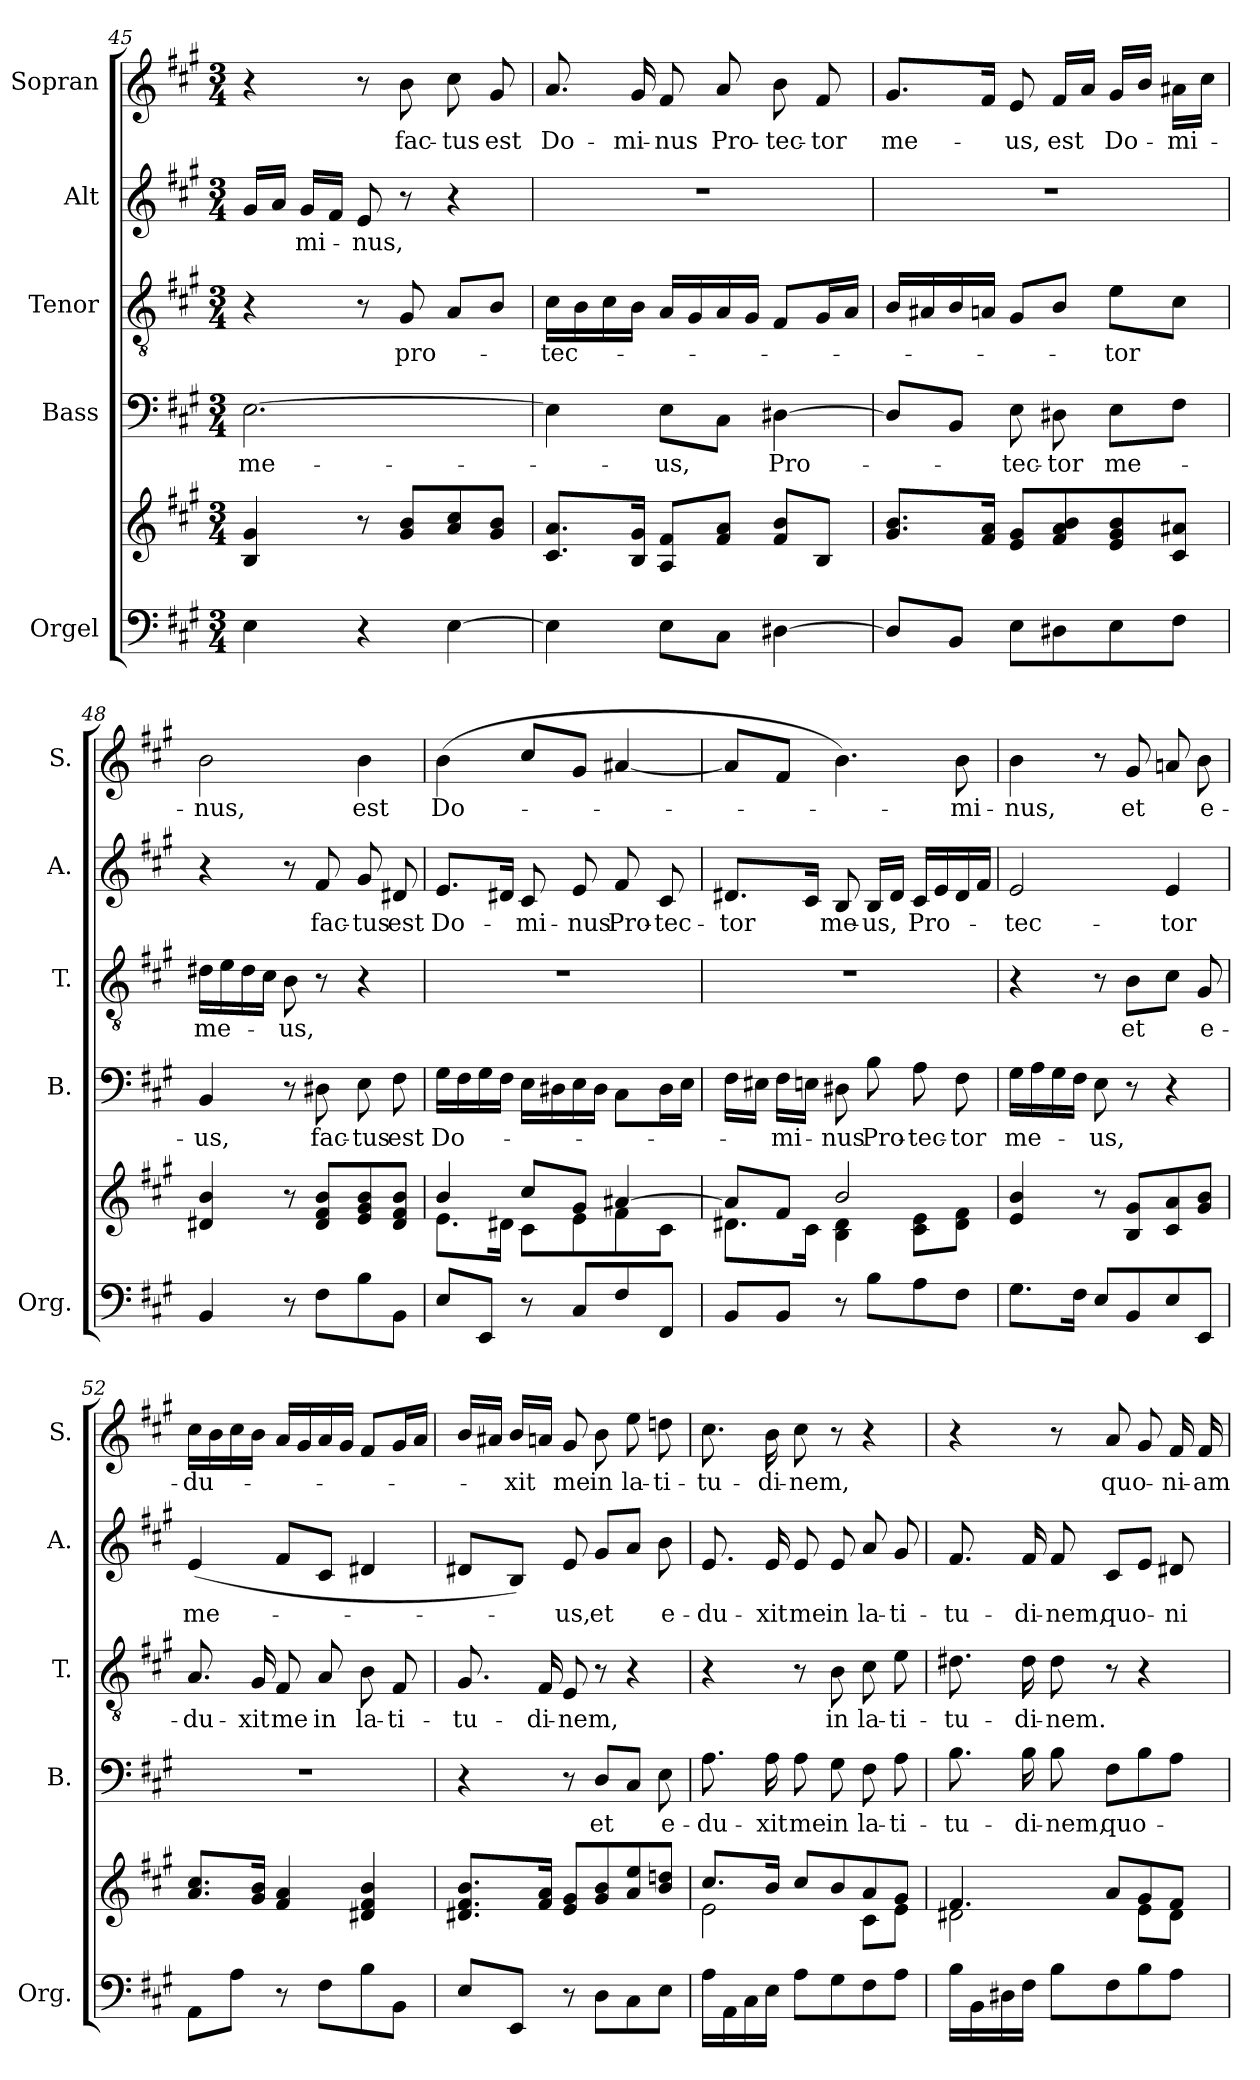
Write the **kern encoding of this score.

**kern	**kern	**kern	**text	**kern	**text	**kern	**text	**kern	**text
*part5	*part5	*part4	*part4	*part3	*part3	*part2	*part2	*part1	*part1
*staff6	*staff5	*staff4	*staff4	*staff3	*staff3	*staff2	*staff2	*staff1	*staff1
*I"Orgel	*	*I"Bass	*	*I"Tenor	*	*I"Alt	*	*I"Sopran	*
*I'Org.	*	*I'B.	*	*I'T.	*	*I'A.	*	*I'S.	*
*clefF4	*clefG2	*clefF4	*	*clefGv2	*	*clefG2	*	*clefG2	*
*k[f#c#g#]	*k[f#c#g#]	*k[f#c#g#]	*	*k[f#c#g#]	*	*k[f#c#g#]	*	*k[f#c#g#]	*
*A:	*A:	*A:	*	*A:	*	*A:	*	*A:	*
*M3/4	*M3/4	*M3/4	*	*M3/4	*	*M3/4	*	*M3/4	*
=45	=45	=45	=45	=45	=45	=45	=45	=45	=45
!	!	!	!LO:LY:b	!	!	!	!	!	!
4E\	4B/ 4g#/	[2.E\	me-	4r	.	16g#/LL	.	4r	.
.	.	.	.	.	.	16a/JJ	.	.	.
!	!	!	!	!	!	!	!LO:LY:b	!	!
.	.	.	.	.	.	16g#/LL	-mi-	.	.
.	.	.	.	.	.	16f#/JJ	.	.	.
!	!	!	!	!	!	!	!LO:LY:b	!	!
4r	8r	.	.	8r	.	8e/	-nus,	8r	.
!	!	!	!	!	!LO:LY:b	!	!	!	!LO:LY:b
.	8g#/ 8b/L	.	.	8G#/	pro-	8r	.	8b\	fac-
!	!	!	!	!	!	!	!	!	!LO:LY:b
[4E\	8a/ 8cc#/	.	.	8A/L	.	4r	.	8cc#\	-tus
!	!	!	!	!	!	!	!	!	!LO:LY:b
.	8g#/ 8b/J	.	.	8B/J	.	.	.	8g#/	est
=46	=46	=46	=46	=46	=46	=46	=46	=46	=46
!	!	!	!	!	!LO:LY:b	!	!	!	!LO:LY:b
4E\]	8.c#/ 8.a/L	4E\]	.	16c#\LL	-tec-	2.r	.	8.a/	Do-
.	.	.	.	16B\	.	.	.	.	.
.	.	.	.	16c#\	.	.	.	.	.
!	!	!	!	!	!	!	!	!	!LO:LY:b
.	16B/ 16g#/Jk	.	.	16B\JJ	.	.	.	16g#/	-mi-
!	!	!	!LO:LY:b	!	!	!	!	!	!LO:LY:b
8E\L	8A/ 8f#/L	8E\L	-us,	16A/LL	.	.	.	8f#/	-nus
.	.	.	.	16G#/	.	.	.	.	.
!	!	!	!	!	!	!	!	!	!LO:LY:b
8C#\J	8f#/ 8a/J	8C#\J	.	16A/	.	.	.	8a/	Pro-
.	.	.	.	16G#/JJ	.	.	.	.	.
!	!	!	!LO:LY:b	!	!	!	!	!	!LO:LY:b
[4D#X\	8f#/ 8b/L	[4D#X\	Pro-	8F#/L	.	.	.	8b\	-tec-
!	!	!	!	!	!	!	!	!	!LO:LY:b
.	8B/J	.	.	16G#/L	.	.	.	8f#/	-tor
.	.	.	.	16A/JJ	.	.	.	.	.
!!LO:LB:g=z
=47	=47	=47	=47	=47	=47	=47	=47	=47	=47
!	!	!	!	!	!	!	!	!	!LO:LY:b
8D#/L]	8.g#/ 8.b/L	8D#/L]	.	16B/LL	.	2.r	.	8.g#/L	me-
.	.	.	.	16A#X/	.	.	.	.	.
8BB/J	.	8BB/J	.	16B/	.	.	.	.	.
.	16f#/ 16a/Jk	.	.	16An/JJ	.	.	.	16f#/Jk	.
!	!	!	!LO:LY:b	!	!	!	!	!	!LO:LY:b
8E\L	8e/ 8g#/L	8E\	-tec-	8G#/L	.	.	.	8e/	-us,
!	!	!	!LO:LY:b	!	!	!	!	!	!LO:LY:b
8D#X\	8f#/ 8a/ 8b/	8D#X\	-tor	8B/J	.	.	.	16f#/LL	est
.	.	.	.	.	.	.	.	16a/JJ	.
!	!	!	!LO:LY:b	!	!LO:LY:b	!	!	!	!LO:LY:b
8E\	8e/ 8g#/ 8b/	8E\L	me-	8e\L	-tor	.	.	16g#/LL	Do-
.	.	.	.	.	.	.	.	16b/JJ	.
!	!	!	!	!	!	!	!	!	!LO:LY:b
8F#\J	8c#/ 8a#X/J	8F#\J	.	8c#\J	.	.	.	16a#X\LL	-mi-
.	.	.	.	.	.	.	.	16cc#\JJ	.
=48	=48	=48	=48	=48	=48	=48	=48	=48	=48
!	!	!	!LO:LY:b	!	!LO:LY:b	!	!	!	!LO:LY:b
4BB/	4d#X/ 4b/	4BB/	-us,	16d#X\LL	me-	4r	.	2b\	-nus,
.	.	.	.	16e\	.	.	.	.	.
.	.	.	.	16d#\	.	.	.	.	.
.	.	.	.	16c#\JJ	.	.	.	.	.
!	!	!	!	!	!LO:LY:b	!	!	!	!
8r	8r	8r	.	8B\	-us,	8r	.	.	.
!	!	!	!LO:LY:b	!	!	!	!LO:LY:b	!	!
8F#\L	8d#/ 8f#/ 8b/L	8D#X\	fac-	8r	.	8f#/	fac-	.	.
!	!	!	!LO:LY:b	!	!	!	!LO:LY:b	!	!LO:LY:b
8B\	8e/ 8g#/ 8b/	8E\	-tus	4r	.	8g#/	-tus	4b\	est
!	!	!	!LO:LY:b	!	!	!	!LO:LY:b	!	!
8BB\J	8d#/ 8f#/ 8b/J	8F#\	est	.	.	8d#X/	est	.	.
=49	=49	=49	=49	=49	=49	=49	=49	=49	=49
*	*^	*	*	*	*	*	*	*	*
!	!	!	!	!LO:LY:b	!	!	!	!LO:LY:b	!	!LO:LY:b
8E/L	4b/	8.e\L	16G#\LL	Do-	2.r	.	8.e/L	Do-	(>4b\	Do-
.	.	.	16F#\	.	.	.	.	.	.	.
8EE/J	.	.	16G#\	.	.	.	.	.	.	.
.	.	16d#X\Jk	16F#\JJ	.	.	.	16d#X/Jk	.	.	.
!	!	!	!	!	!	!	!	!LO:LY:b	!	!
8r	8cc#/L	8c#\L	16E\LL	.	.	.	8c#/	-mi-	8cc#/L	.
.	.	.	16D#X\	.	.	.	.	.	.	.
!	!	!	!	!	!	!	!	!LO:LY:b	!	!
8C#/L	8g#/J	8e\	16E\	.	.	.	8e/	-nus	8g#/J	.
.	.	.	16D#\JJ	.	.	.	.	.	.	.
!	!	!	!	!	!	!	!	!LO:LY:b	!	!
8F#/	[>4a#X/	8f#\	8C#\L	.	.	.	8f#/	Pro-	[4a#X/	.
!	!	!	!	!	!	!	!	!LO:LY:b	!	!
8FF#/J	.	8c#\J	16D#\L	.	.	.	8c#/	-tec-	.	.
.	.	.	16E\JJ	.	.	.	.	.	.	.
!!LO:PB:g=z
=50	=50	=50	=50	=50	=50	=50	=50	=50	=50	=50
!	!	!	!	!	!	!	!	!LO:LY:b	!	!
8BB/L	8a#/L]	8.d#X\L	16F#\LL	.	2.r	.	8.d#X/L	-tor	8a#/L]	.
.	.	.	16E#X\JJ	.	.	.	.	.	.	.
!	!	!	!	!LO:LY:b	!	!	!	!	!	!
8BB/J	8f#/J	.	16F#\LL	-mi-	.	.	.	.	8f#/J	.
.	.	16c#\Jk	16En\JJ	.	.	.	16c#/Jk	.	.	.
!	!	!	!	!LO:LY:b	!	!	!	!LO:LY:b	!	!
8r	2b/	4B\ 4d#\	8D#X\	-nus	.	.	8B/	me-	4.b\)	.
!	!	!	!	!LO:LY:b	!	!	!	!LO:LY:b	!	!
8B\L	.	.	8B\	Pro-	.	.	16B/LL	-us,	.	.
.	.	.	.	.	.	.	16d#/JJ	.	.	.
!	!	!	!	!LO:LY:b	!	!	!	!LO:LY:b	!	!
8A\	.	8c#\ 8e\L	8A\	-tec-	.	.	16c#/LL	Pro-	.	.
.	.	.	.	.	.	.	16e/	.	.	.
!	!	!	!	!LO:LY:b	!	!	!	!	!	!LO:LY:b
8F#\J	.	8d#\ 8f#\J	8F#\	-tor	.	.	16d#/	.	8b\	-mi-
.	.	.	.	.	.	.	16f#/JJ	.	.	.
*	*v	*v	*	*	*	*	*	*	*	*
=51	=51	=51	=51	=51	=51	=51	=51	=51	=51
!	!	!	!LO:LY:b	!	!	!	!LO:LY:b	!	!LO:LY:b
8.G#\L	4e/ 4b/	16G#\LL	me-	4r	.	2e/	-tec-	4b\	-nus,
.	.	16A\	.	.	.	.	.	.	.
.	.	16G#\	.	.	.	.	.	.	.
16F#\Jk	.	16F#\JJ	.	.	.	.	.	.	.
!	!	!	!LO:LY:b	!	!	!	!	!	!
8E/L	8r	8E\	-us,	8r	.	.	.	8r	.
!	!	!	!	!	!LO:LY:b	!	!	!	!LO:LY:b
8BB/	8B/ 8g#/L	8r	.	8B\L	et	.	.	8g#/	et
!	!	!	!	!	!	!	!LO:LY:b	!	!
8E/	8c#/ 8a/	4r	.	8c#\J	.	4e/	-tor	8an/	.
!	!	!	!	!	!LO:LY:b	!	!	!	!LO:LY:b
8EE/J	8g#/ 8b/J	.	.	8G#/	e-	.	.	8b\	e-
=52	=52	=52	=52	=52	=52	=52	=52	=52	=52
!	!	!	!	!	!LO:LY:b	!	!LO:LY:b	!	!LO:LY:b
8AA\L	8.a/ 8.cc#/L	2.r	.	8.A/	-du-	(<4e/	me-	16cc#\LL	-du-
.	.	.	.	.	.	.	.	16b\	.
8A\J	.	.	.	.	.	.	.	16cc#\	.
!	!	!	!	!	!LO:LY:b	!	!	!	!
.	16g#/ 16b/Jk	.	.	16G#/	-xit	.	.	16b\JJ	.
!	!	!	!	!	!LO:LY:b	!	!	!	!
8r	4f#/ 4a/	.	.	8F#/	me	8f#/L	.	16a/LL	.
.	.	.	.	.	.	.	.	16g#/	.
!	!	!	!	!	!LO:LY:b	!	!	!	!
8F#\L	.	.	.	8A/	in	8c#/J	.	16a/	.
.	.	.	.	.	.	.	.	16g#/JJ	.
!	!	!	!	!	!LO:LY:b	!	!	!	!
8B\	4d#X/ 4f#/ 4b/	.	.	8B\	la-	4d#X/	.	8f#/L	.
!	!	!	!	!	!LO:LY:b	!	!	!	!
8BB\J	.	.	.	8F#/	-ti-	.	.	16g#/L	.
.	.	.	.	.	.	.	.	16a/JJ	.
=53	=53	=53	=53	=53	=53	=53	=53	=53	=53
!	!	!	!	!	!LO:LY:b	!	!	!	!
8E/L	8.d#X/ 8.f#/ 8.b/L	4r	.	8.G#/	-tu-	8d#X/L	.	16b/LL	.
.	.	.	.	.	.	.	.	16a#X/JJ	.
!	!	!	!	!	!	!	!	!	!LO:LY:b
8EE/J	.	.	.	.	.	8B/J)	.	16b/LL	-xit
!	!	!	!	!	!LO:LY:b	!	!	!	!
.	16f#/ 16a/Jk	.	.	16F#/	-di-	.	.	16an/JJ	.
!	!	!	!	!	!LO:LY:b	!	!LO:LY:b	!	!LO:LY:b
8r	8e/ 8g#/L	8r	.	8E/	-nem,	8e/	-us,	8g#/	me
!	!	!	!LO:LY:b	!	!	!	!LO:LY:b	!	!LO:LY:b
8D\L	8g#/ 8b/	8D/L	et	8r	.	8g#/L	et	8b\	in
!	!	!	!	!	!	!	!	!	!LO:LY:b
8C#\	8a/ 8ee/	8C#/J	.	4r	.	8a/J	.	8ee\	la-
!	!	!	!LO:LY:b	!	!	!	!LO:LY:b	!	!LO:LY:b
8E\J	8b/ 8ddn/J	8E\	e-	.	.	8b\	e-	8ddn\	-ti-
!!LO:LB:g=z
=54	=54	=54	=54	=54	=54	=54	=54	=54	=54
*	*^	*	*	*	*	*	*	*	*
!	!	!	!	!LO:LY:b	!	!	!	!LO:LY:b	!	!LO:LY:b
16A\LL	8.cc#/L	2e\	8.A\	-du-	4r	.	8.e/	-du-	8.cc#\	-tu-
16AA\	.	.	.	.	.	.	.	.	.	.
16C#\	.	.	.	.	.	.	.	.	.	.
!	!	!	!	!LO:LY:b	!	!	!	!LO:LY:b	!	!LO:LY:b
16E\JJ	16b/Jk	.	16A\	-xit	.	.	16e/	-xit	16b\	-di-
!	!	!	!	!LO:LY:b	!	!	!	!LO:LY:b	!	!LO:LY:b
8A\L	8cc#/L	.	8A\	me	8r	.	8e/	me	8cc#\	-nem,
!	!	!	!	!LO:LY:b	!	!LO:LY:b	!	!LO:LY:b	!	!
8G#\	8b/	.	8G#\	in	8B\	in	8e/	in	8r	.
!	!	!	!	!LO:LY:b	!	!LO:LY:b	!	!LO:LY:b	!	!
8F#\	8a/	8c#\L	8F#\	la-	8c#\	la-	8a/	la-	4r	.
!	!	!	!	!LO:LY:b	!	!LO:LY:b	!	!LO:LY:b	!	!
8A\J	8g#/J	8e\J	8A\	-ti-	8e\	-ti-	8g#/	-ti-	.	.
=55	=55	=55	=55	=55	=55	=55	=55	=55	=55	=55
!	!	!	!	!LO:LY:b	!	!LO:LY:b	!	!LO:LY:b	!	!
16B\LL	4.f#/	2d#X\	8.B\	-tu-	8.d#X\	-tu-	8.f#/	-tu-	4r	.
16BB\	.	.	.	.	.	.	.	.	.	.
16D#X\	.	.	.	.	.	.	.	.	.	.
!	!	!	!	!LO:LY:b	!	!LO:LY:b	!	!LO:LY:b	!	!
16F#\JJ	.	.	16B\	-di-	16d#\	-di-	16f#/	-di-	.	.
!	!	!	!	!LO:LY:b	!	!LO:LY:b	!	!LO:LY:b	!	!
8B\L	.	.	8B\	-nem,	8d#\	-nem.	8f#/	-nem,	8r	.
!	!	!	!	!LO:LY:b	!	!	!	!LO:LY:b	!	!LO:LY:b
8F#\	8a/L	.	8F#\L	quo-	8r	.	8c#/L	quo-	8a/	quo-
8B\	8g#/	8e\L	8B\	.	4r	.	8e/J	.	8g#/	.
!	!	!	!	!	!	!	!	!LO:LY:b	!	!LO:LY:b
8A\J	8f#/J	8d#\J	8A\J	.	.	.	8d#X/	-ni-	16f#/	-ni-
!	!	!	!	!	!	!	!	!	!	!LO:LY:b
.	.	.	.	.	.	.	.	.	16f#/	-am
*	*v	*v	*	*	*	*	*	*	*	*
=	=	=	=	=	=	=	=	=	=
*-	*-	*-	*-	*-	*-	*-	*-	*-	*-
